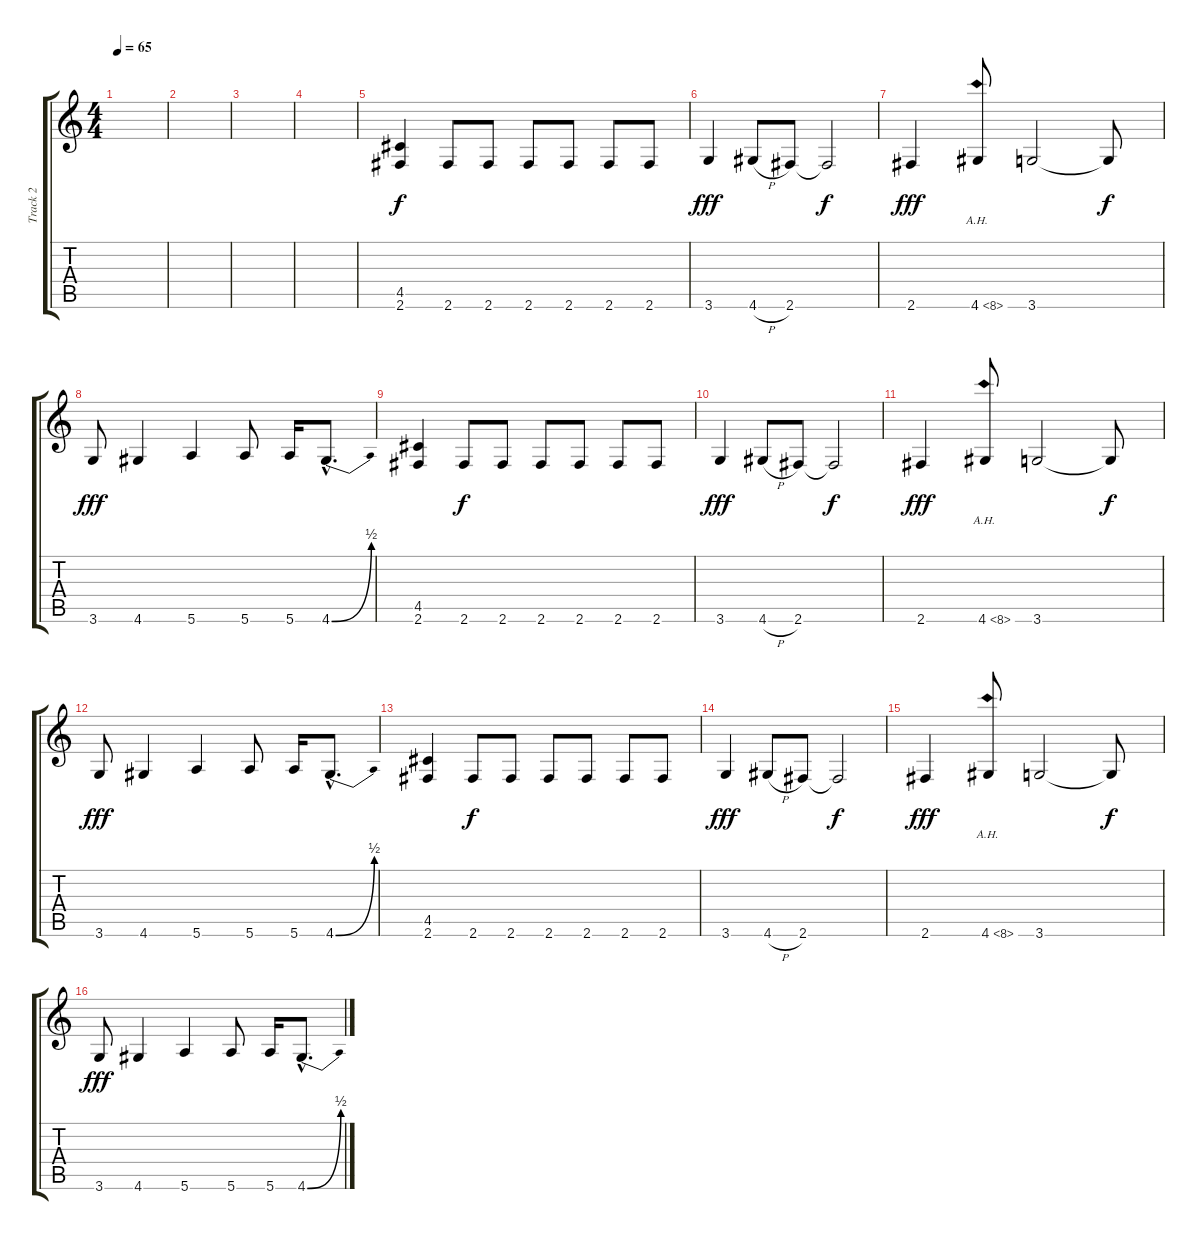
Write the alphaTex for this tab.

\track ("Track 2" "Track 2") {instrument distortionguitar}
\staff {score tabs}
\tuning (E4 B3 G3 D3 A2 E2) {hide}
\ts (4 4)
\tempo 65
\clef g2
\ks c
|
|
|
|
(4.5 2.6).4 2.6.8{dy f} 2.6.8 2.6.8 2.6.8 2.6.8 2.6.8 |
3.6.4{dy fff} 4.6{h}.8 2.6.8 2.6{t}.2{dy f} |
2.6.4{dy fff} 4.6{ah 4}.8 3.6.2 3.6{t}.8{dy f} |
3.6.8{dy fff} 4.6.4 5.6.4 5.6.8 5.6.16 4.6{be (bend 0 0 60 2) hac}.8{d} |
(4.5 2.6).4 2.6.8{dy f} 2.6.8 2.6.8 2.6.8 2.6.8 2.6.8 |
3.6.4{dy fff} 4.6{h}.8 2.6.8 2.6{t}.2{dy f} |
2.6.4{dy fff} 4.6{ah 4}.8 3.6.2 3.6{t}.8{dy f} |
3.6.8{dy fff} 4.6.4 5.6.4 5.6.8 5.6.16 4.6{be (bend 0 0 60 2) hac}.8{d} |
(4.5 2.6).4 2.6.8{dy f} 2.6.8 2.6.8 2.6.8 2.6.8 2.6.8 |
3.6.4{dy fff} 4.6{h}.8 2.6.8 2.6{t}.2{dy f} |
2.6.4{dy fff} 4.6{ah 4}.8 3.6.2 3.6{t}.8{dy f} |
3.6.8{dy fff} 4.6.4 5.6.4 5.6.8 5.6.16 4.6{be (bend 0 0 60 2) hac}.8{d}
